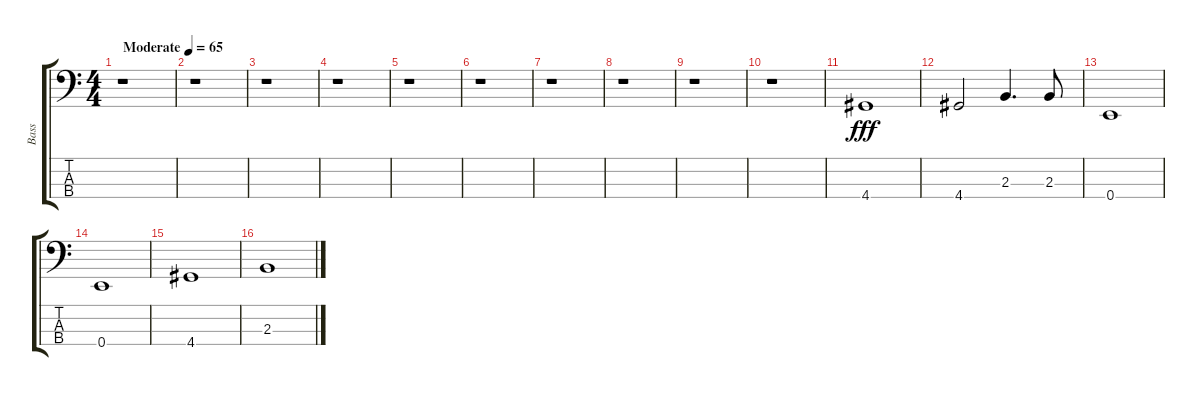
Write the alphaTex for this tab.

\track ("Bass" "Bass") {instrument electricbasspick}
\staff {score tabs}
\tuning (G2 D2 A1 E1) {hide}
\ts (4 4)
\tempo (65 "Moderate")
\clef f4
\ks c
r.1{dy fff instrument electricbasspick} |
r.1 |
r.1 |
r.1 |
r.1 |
r.1 |
r.1 |
r.1 |
r.1 |
r.1 |
4.4.1 |
4.4.2 2.3.4{d} 2.3.8 |
0.4.1 |
0.4.1 |
4.4.1 |
2.3.1
